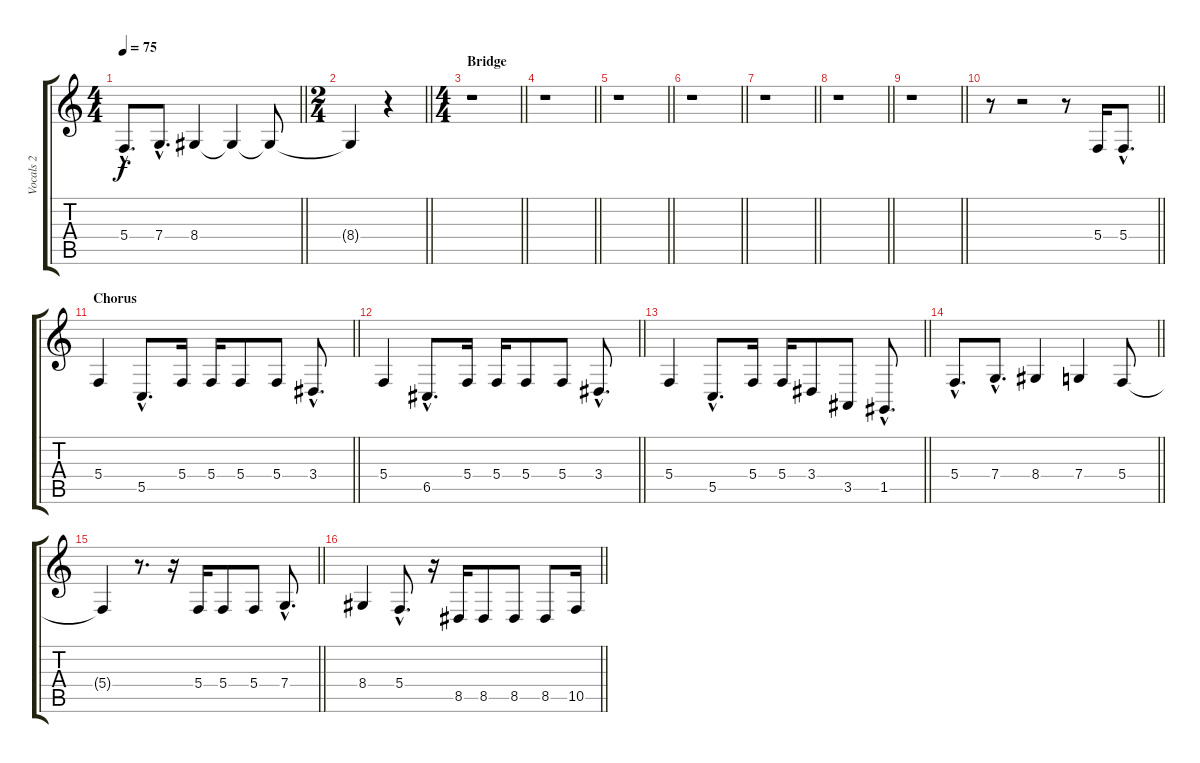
\track ("Vocals 2" "Vocals 2") {instrument flute}
\staff {score tabs}
\tuning (D4 A3 F3 C3 G2 C2) {hide}
\ts (4 4)
\tempo 75
\clef g2
\barLineRight lightlight
\ks c
5.4{hac}.8{d dy f} 7.4{hac}.8{d} 8.4.4 8.4{t}.4 8.4{t}.8 |
\ts (2 4)
\barLineRight lightlight
8.4{t}.4 r.4 |
\ts (4 4)
\section ("" "Bridge")
\barLineRight lightlight
r.1 |
\barLineRight lightlight
r.1 |
\barLineRight lightlight
r.1 |
\barLineRight lightlight
r.1 |
\barLineRight lightlight
r.1 |
\barLineRight lightlight
r.1 |
\barLineRight lightlight
r.1 |
\barLineRight lightlight
r.8 r.2 r.8 5.4.16 5.4{hac}.8{d} |
\section ("" "Chorus")
\barLineRight lightlight
5.4.4 5.5{hac}.8{d} 5.4.16 5.4.16 5.4.8 5.4.8 3.4{hac}.8{d} |
\barLineRight lightlight
5.4.4 6.5{hac}.8{d} 5.4.16 5.4.16 5.4.8 5.4.8 3.4{hac}.8{d} |
\barLineRight lightlight
5.4.4 5.5{hac}.8{d} 5.4.16 5.4.16 3.4.8 3.5.8 1.5{hac}.8{d} |
\barLineRight lightlight
5.4{hac}.8{d} 7.4{hac}.8{d} 8.4.4 7.4.4 5.4.8 |
\barLineRight lightlight
5.4{t}.4 r.8{d} r.16 5.4.16 5.4.8 5.4.8 7.4{hac}.8{d} |
\barLineRight lightlight
8.4.4 5.4{hac}.8{d} r.16 8.5.16 8.5.8 8.5.8 8.5.8 10.5.16
